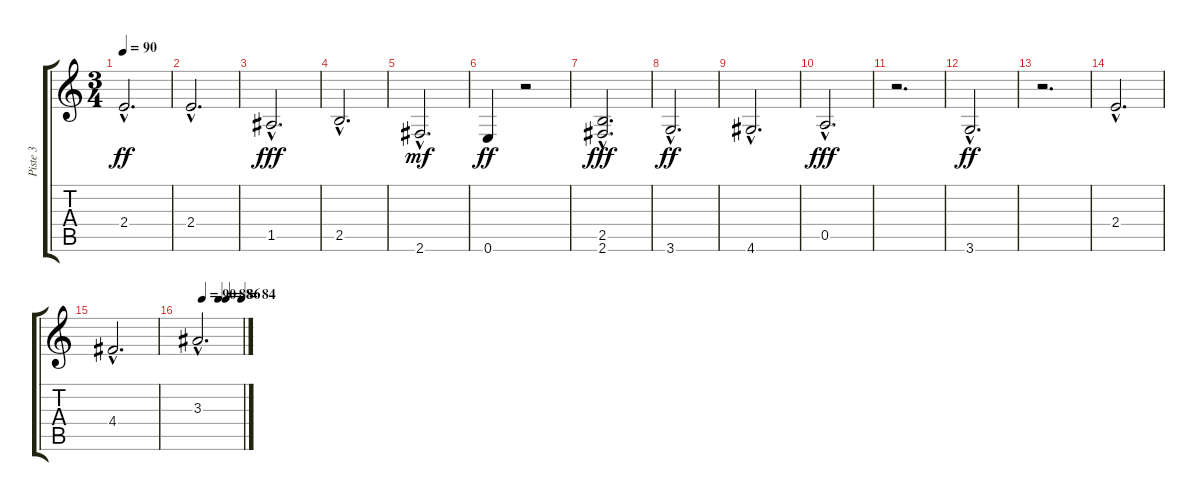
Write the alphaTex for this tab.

\track ("Piste 3" "Piste 3") {instrument acousticguitarnylon}
\staff {score tabs}
\tuning (E4 B3 G3 D3 A2 E2) {hide}
\ts (3 4)
\tempo 90
\clef g2
\ks c
2.4{hac}.2{d dy ff} |
2.4{hac}.2{d} |
1.5{hac}.2{d dy fff} |
2.5{hac}.2{d} |
2.6{hac}.2{d dy mf} |
0.6.4{dy ff} r.2 |
(2.5{hac} 2.6{hac}).2{d dy fff} |
3.6{hac}.2{d dy ff} |
4.6{hac}.2{d} |
0.5{hac}.2{d dy fff} |
r.2{d} |
3.6{hac}.2{d dy ff} |
r.2{d} |
2.4{hac}.2{d} |
4.4{hac}.2{d} |
\tempo (90 0.125)
\tempo (88 0.4861111111111111)
\tempo (86 0.6527777777777778)
\tempo (84 0.9861111111111112)
3.3{hac}.2{d}
